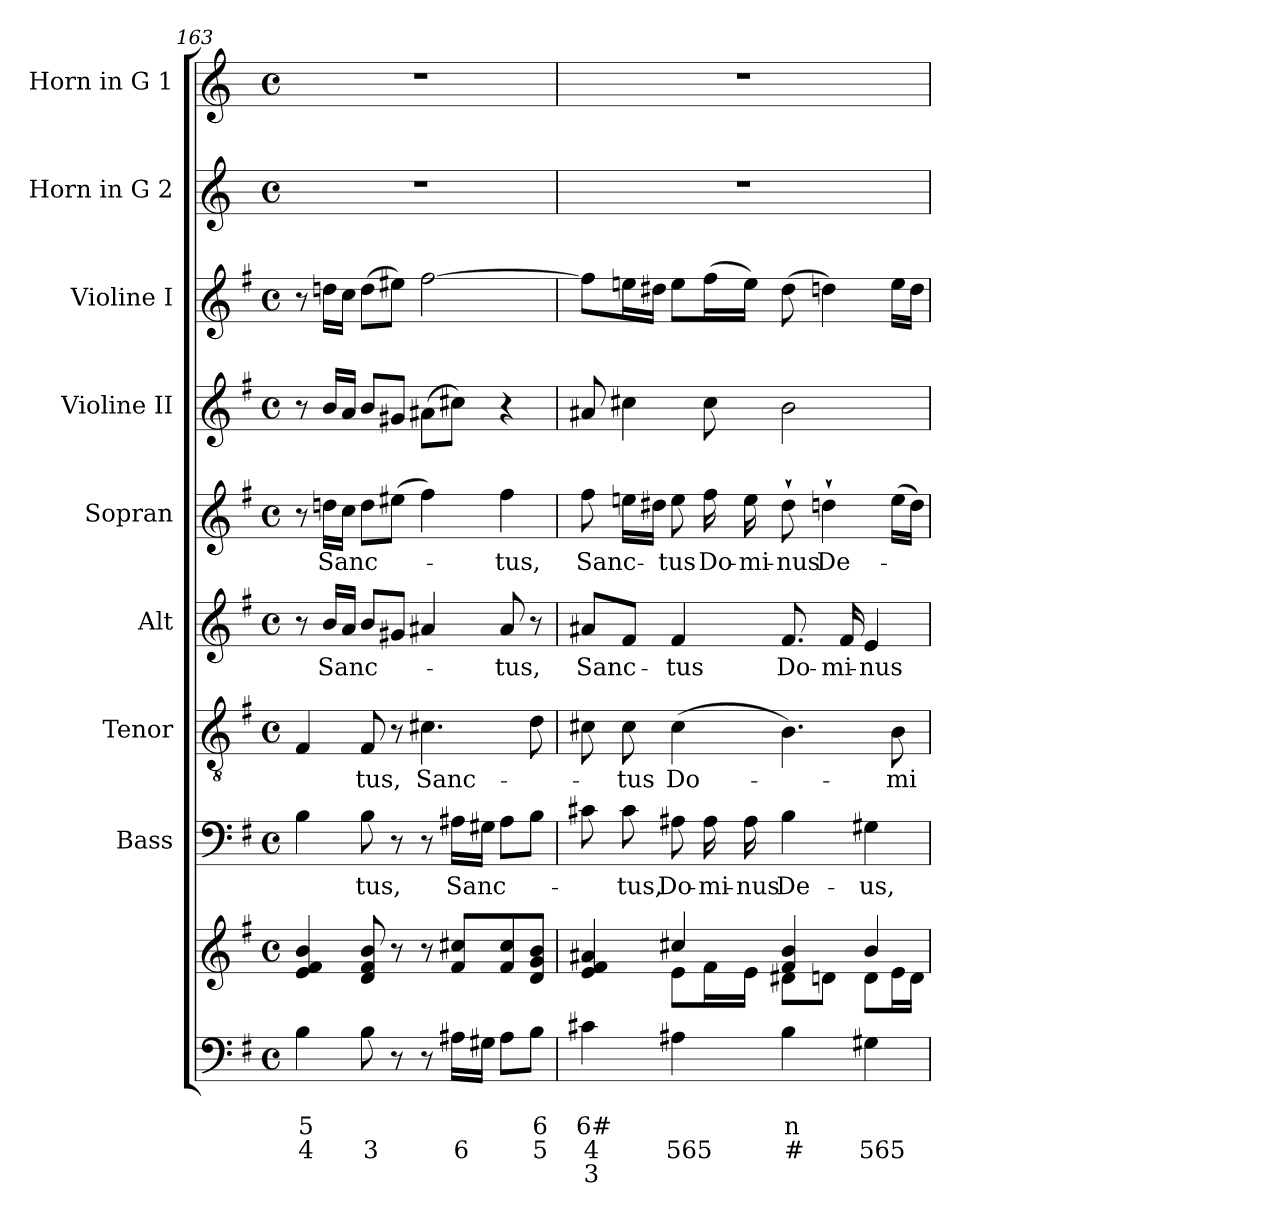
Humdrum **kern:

**kern	**text	**text	**text	**text	**kern	**kern	**text	**kern	**text	**kern	**text	**kern	**text	**kern	**kern	**kern	**kern
*part9	*part9	*part9	*part9	*part9	*part9	*part8	*part8	*part7	*part7	*part6	*part6	*part5	*part5	*part4	*part3	*part2	*part1
*staff10	*staff10	*staff10	*staff10	*staff10	*staff9	*staff8	*staff8	*staff7	*staff7	*staff6	*staff6	*staff5	*staff5	*staff4	*staff3	*staff2	*staff1
*	*	*	*	*	*	*I"Bass	*	*I"Tenor	*	*I"Alt	*	*I"Sopran	*	*I"Violine II	*I"Violine I	*I"Horn in G 2	*I"Horn in G 1
*	*	*	*	*	*	*I'B.	*	*I'T.	*	*I'A.	*	*I'S.	*	*I'Vl. II	*I'Vl. I	*	*
!!LO:PB:g=z
*clefF4	*	*	*	*	*clefG2	*clefF4	*	*clefGv2	*	*clefG2	*	*clefG2	*	*clefG2	*clefG2	*clefG2	*clefG2
*	*	*	*	*	*	*	*	*	*	*	*	*	*	*	*	*ITrd3c5	*ITrd3c5
*k[f#]	*	*	*	*	*k[f#]	*k[f#]	*	*k[f#]	*	*k[f#]	*	*k[f#]	*	*k[f#]	*k[f#]	*k[f#]	*k[f#]
*G:	*	*	*	*	*G:	*G:	*	*G:	*	*G:	*	*G:	*	*G:	*G:	*G:	*G:
*M4/4	*	*	*	*	*M4/4	*M4/4	*	*M4/4	*	*M4/4	*	*M4/4	*	*M4/4	*M4/4	*M4/4	*M4/4
*met(c)	*	*	*	*	*met(c)	*met(c)	*	*met(c)	*	*met(c)	*	*met(c)	*	*met(c)	*met(c)	*met(c)	*met(c)
=163	=163	=163	=163	=163	=163	=163	=163	=163	=163	=163	=163	=163	=163	=163	=163	=163	=163
!	!	!LO:LY:b	!LO:LY:b	!	!	!	!	!	!	!	!	!	!	!	!	!	!
4B\	.	5	4	.	4e/ 4f#/ 4b/	4B\	.	4F#/	.	8r	.	8r	.	8r	8r	1r	1r
!	!	!	!	!	!	!	!	!	!	!	!LO:LY:b	!	!LO:LY:b	!	!	!	!
.	.	.	.	.	.	.	.	.	.	16b/LL	Sanc-	16ddn\LL	Sanc-	16b/LL	16ddn\LL	.	.
.	.	.	.	.	.	.	.	.	.	16a/JJ	.	16cc\JJ	.	16a/JJ	16cc\JJ	.	.
!	!	!	!LO:LY:b	!	!	!	!LO:LY:b	!	!LO:LY:b	!	!	!	!	!	!	!	!
8B\	.	.	3	.	8d/ 8f#/ 8b/	8B\	-tus,	8F#/	-tus,	8b/L	.	8dd\L	.	8b/L	(>8dd\L	.	.
8r	.	.	.	.	8r	8r	.	8r	.	8g#X/J	.	(>8ee#X\J	.	8g#X/J	8ee#X\J)	.	.
!	!	!	!	!	!	!	!	!	!LO:LY:b	!	!	!	!	!	!	!	!
8r	.	.	.	.	8r	8r	.	4.c#X\	Sanc-	4a#X/	.	4ff#\)	.	(>8a#X\L	[2ff#\	.	.
!	!	!	!LO:LY:b	!	!	!	!LO:LY:b	!	!	!	!	!	!	!	!	!	!
16A#X\LL	.	.	6	.	8f#/ 8cc#X/L	16A#X\LL	Sanc-	.	.	.	.	.	.	8cc#X\J)	.	.	.
16G#X\JJ	.	.	.	.	.	16G#X\JJ	.	.	.	.	.	.	.	.	.	.	.
!	!	!	!LO:LY:b	!	!	!	!	!	!	!	!LO:LY:b	!	!LO:LY:b	!	!	!	!
8A#\L	.	.	_	.	8f#/ 8cc#/	8A#\L	.	.	.	8a#/	-tus,	4ff#\	-tus,	4r	.	.	.
!	!	!LO:LY:b	!LO:LY:b	!	!	!	!	!	!	!	!	!	!	!	!	!	!
8B\J	.	6	5	.	8d/ 8g/ 8b/J	8B\J	.	8d\	.	8r	.	.	.	.	.	.	.
=164	=164	=164	=164	=164	=164	=164	=164	=164	=164	=164	=164	=164	=164	=164	=164	=164	=164
!	!	!LO:LY:b	!LO:LY:b	!LO:LY:b	!	!	!	!	!	!	!LO:LY:b	!	!LO:LY:b	!	!	!	!
*	*	*	*	*	*^	*	*	*	*	*	*	*	*	*	*	*	*
4c#X\	.	6#	4	3	4e/ 4f#/ 4a#X/	4ryy	8c#X\	.	8c#X\	.	8a#X/L	Sanc-	8ff#\	Sanc-	8a#X/	8ff#\L]	1r	1r
!	!	!	!	!	!	!	!	!LO:LY:b	!	!LO:LY:b	!	!	!	!	!	!	!	!
.	.	.	.	.	.	.	8c#\	-tus,	8c#\	-tus	8f#/J	.	16een\LL	.	4cc#X\	16een\L	.	.
.	.	.	.	.	.	.	.	.	.	.	.	.	16dd#X\JJ	.	.	16dd#X\JJ	.	.
!	!	!	!LO:LY:b	!	!	!	!	!LO:LY:b	!	!LO:LY:b	!	!LO:LY:b	!	!LO:LY:b	!	!	!	!
4A#X\	.	.	565	.	4cc#X/	8e\L	8A#X\	Do-	(>4c#\	Do-	4f#/	-tus	8ee\	-tus	.	8ee\L	.	.
!	!	!	!	!	!	!	!	!LO:LY:b	!	!	!	!	!	!LO:LY:b	!	!	!	!
.	.	.	.	.	.	16f#\L	16A#\	-mi-	.	.	.	.	16ff#\	Do-	8cc#\	(>16ff#\L	.	.
!	!	!	!	!	!	!	!	!LO:LY:b	!	!	!	!	!	!LO:LY:b	!	!	!	!
.	.	.	.	.	.	16e\JJ	16A#\	-nus	.	.	.	.	16ee\	-mi-	.	16ee\JJ)	.	.
!	!	!LO:LY:b	!LO:LY:b	!	!	!	!	!LO:LY:b	!	!	!	!LO:LY:b	!	!LO:LY:b	!	!	!	!
4B\	.	n	#	.	4f#/ 4b/	8d#X\L	4B\	De-	4.B\)	.	8.f#/	Do-	8dd#`>\	-nus	2b\	(>8dd#\	.	.
!	!	!	!	!	!	!	!	!	!	!	!	!	!	!LO:LY:b	!	!	!	!
.	.	.	.	.	.	8dn\J	.	.	.	.	.	.	4ddn`>\	De-	.	4ddn\)	.	.
!	!	!	!	!	!	!	!	!	!	!	!	!LO:LY:b	!	!	!	!	!	!
.	.	.	.	.	.	.	.	.	.	.	16f#/	-mi-	.	.	.	.	.	.
!	!	!	!LO:LY:b	!	!	!	!	!LO:LY:b	!	!	!	!LO:LY:b	!	!	!	!	!	!
4G#X\	.	.	565	.	4b/	8d\L	4G#X\	-us,	.	.	4e/	-nus	.	.	.	.	.	.
!	!	!	!	!	!	!	!	!	!	!LO:LY:b	!	!	!	!	!	!	!	!
.	.	.	.	.	.	16e\L	.	.	8B\	-mi-	.	.	(>16ee\LL	.	.	16ee\LL	.	.
.	.	.	.	.	.	16d\JJ	.	.	.	.	.	.	16dd\JJ)	.	.	16dd\JJ	.	.
*	*	*	*	*	*v	*v	*	*	*	*	*	*	*	*	*	*	*	*
=	=	=	=	=	=	=	=	=	=	=	=	=	=	=	=	=	=
*-	*-	*-	*-	*-	*-	*-	*-	*-	*-	*-	*-	*-	*-	*-	*-	*-	*-
